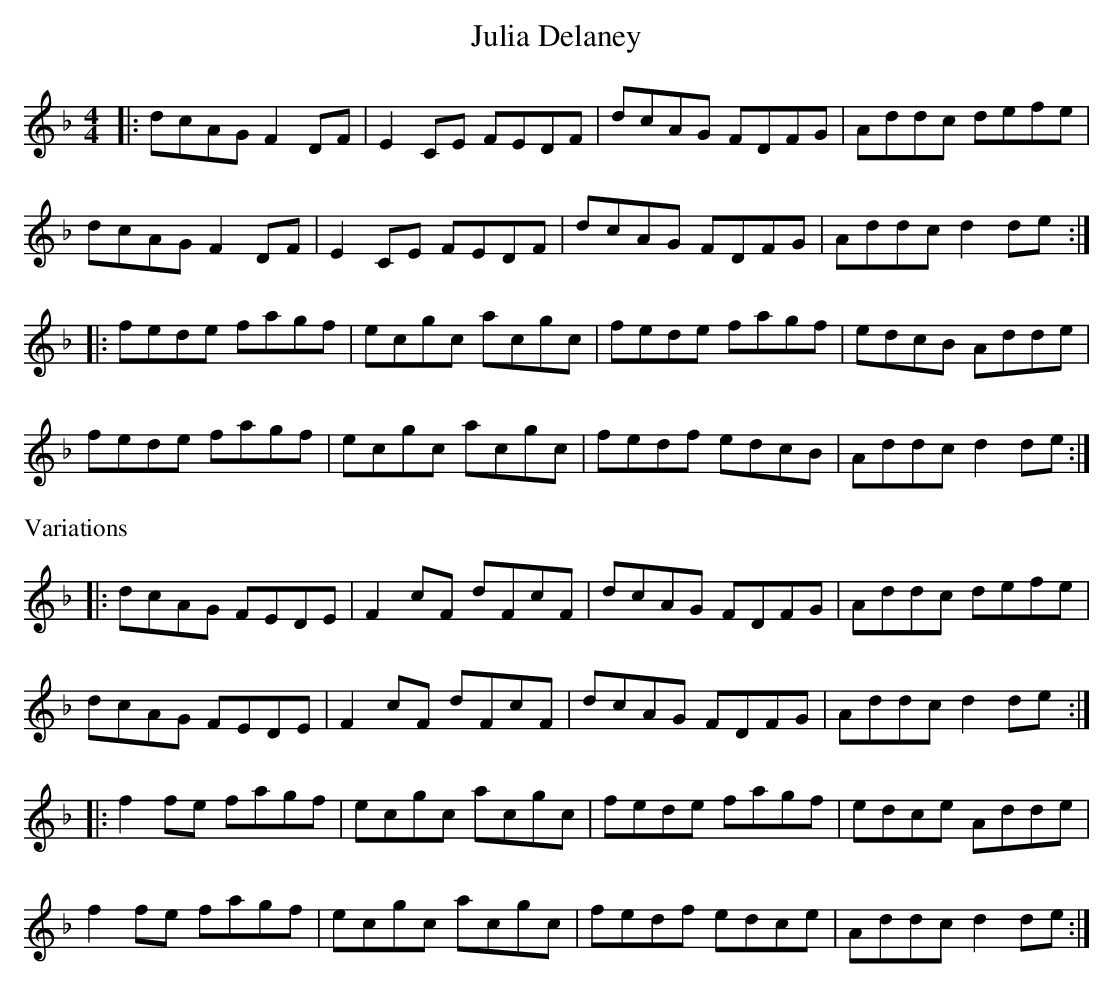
X:1
T:Julia Delaney
M:4/4
L:1/8
K:Dm
|:dcAG F2DF|E2CE FEDF|dcAG FDFG|Addc defe|
dcAG F2DF|E2CE FEDF|dcAG FDFG|Addc d2de:|
|:fede fagf|ecgc acgc|fede fagf|edcB Adde|
fede fagf|ecgc acgc|fedf edcB|Addc d2de:|
%%text Variations
|:dcAG FEDE|F2cF dFcF|dcAG FDFG|Addc defe|
dcAG FEDE|F2cF dFcF|dcAG FDFG|Addc d2de:|
|:f2fe fagf|ecgc acgc|fede fagf|edce Adde|
f2fe fagf|ecgc acgc|fedf edce|Addc d2de:|
